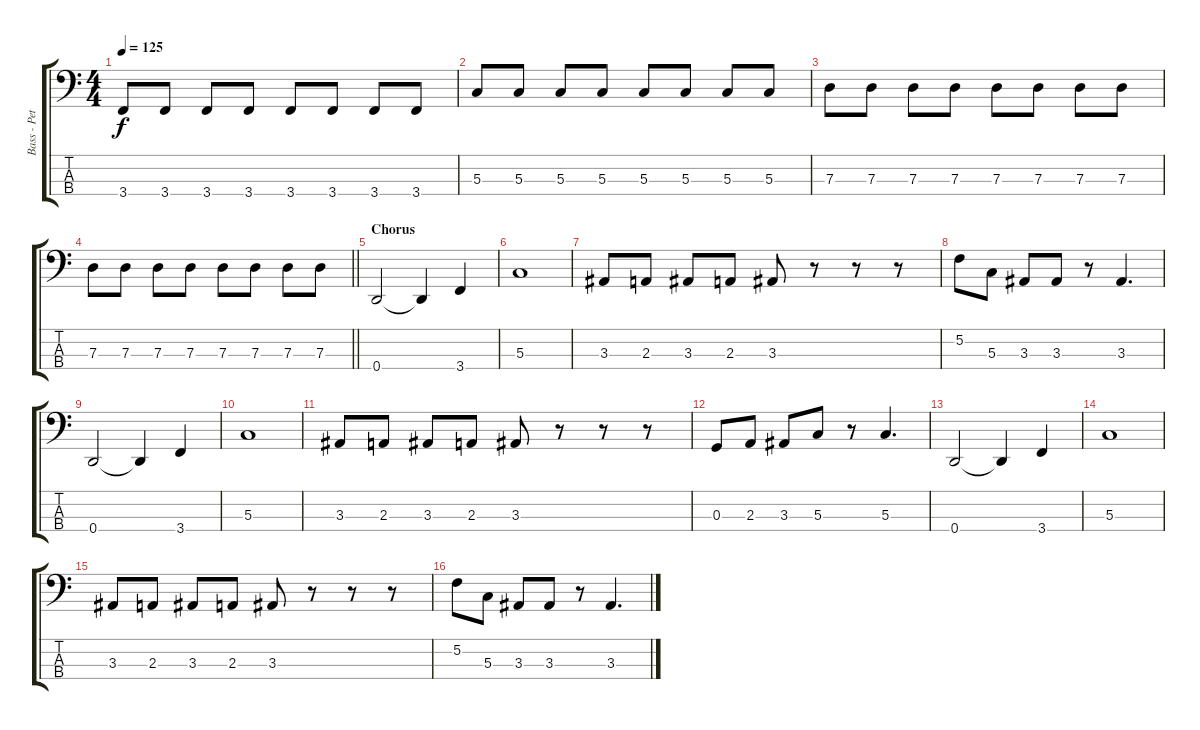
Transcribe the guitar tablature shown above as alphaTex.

\track ("Bass - Peter London" "Bass - Pet") {instrument electricbasspick}
\staff {score tabs}
\tuning (F2 C2 G1 D1) {hide}
\ts (4 4)
\tempo 125
\clef f4
\ks c
3.4.8{dy f} 3.4.8 3.4.8 3.4.8 3.4.8 3.4.8 3.4.8 3.4.8 |
5.3.8 5.3.8 5.3.8 5.3.8 5.3.8 5.3.8 5.3.8 5.3.8 |
7.3.8 7.3.8 7.3.8 7.3.8 7.3.8 7.3.8 7.3.8 7.3.8 |
\barLineRight lightlight
7.3.8 7.3.8 7.3.8 7.3.8 7.3.8 7.3.8 7.3.8 7.3.8 |
\section ("" "Chorus")
0.4.2 0.4{t}.4 3.4.4 |
5.3.1 |
3.3.8 2.3.8 3.3.8 2.3.8 3.3.8 r.8 r.8 r.8 |
5.2.8 5.3.8 3.3.8 3.3.8 r.8 3.3.4{d} |
0.4.2 0.4{t}.4 3.4.4 |
5.3.1 |
3.3.8 2.3.8 3.3.8 2.3.8 3.3.8 r.8 r.8 r.8 |
0.3.8 2.3.8 3.3.8 5.3.8 r.8 5.3.4{d} |
0.4.2 0.4{t}.4 3.4.4 |
5.3.1 |
3.3.8 2.3.8 3.3.8 2.3.8 3.3.8 r.8 r.8 r.8 |
5.2.8 5.3.8 3.3.8 3.3.8 r.8 3.3.4{d}
